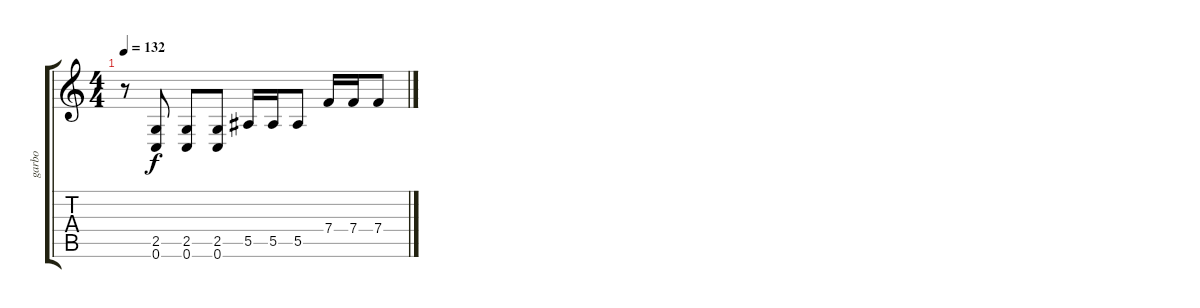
\track ("garbo" "garbo") {instrument overdrivenguitar}
\staff {score tabs}
\tuning (C4 G3 Eb3 Bb2 F2 C2) {hide}
\ts (4 4)
\tempo 132
\clef g2
\ks c
r.8{dy f} (2.5 0.6).8 (2.5 0.6).8 (2.5 0.6).8 5.5.16 5.5.16 5.5.8 7.4.16 7.4.16 7.4.8
